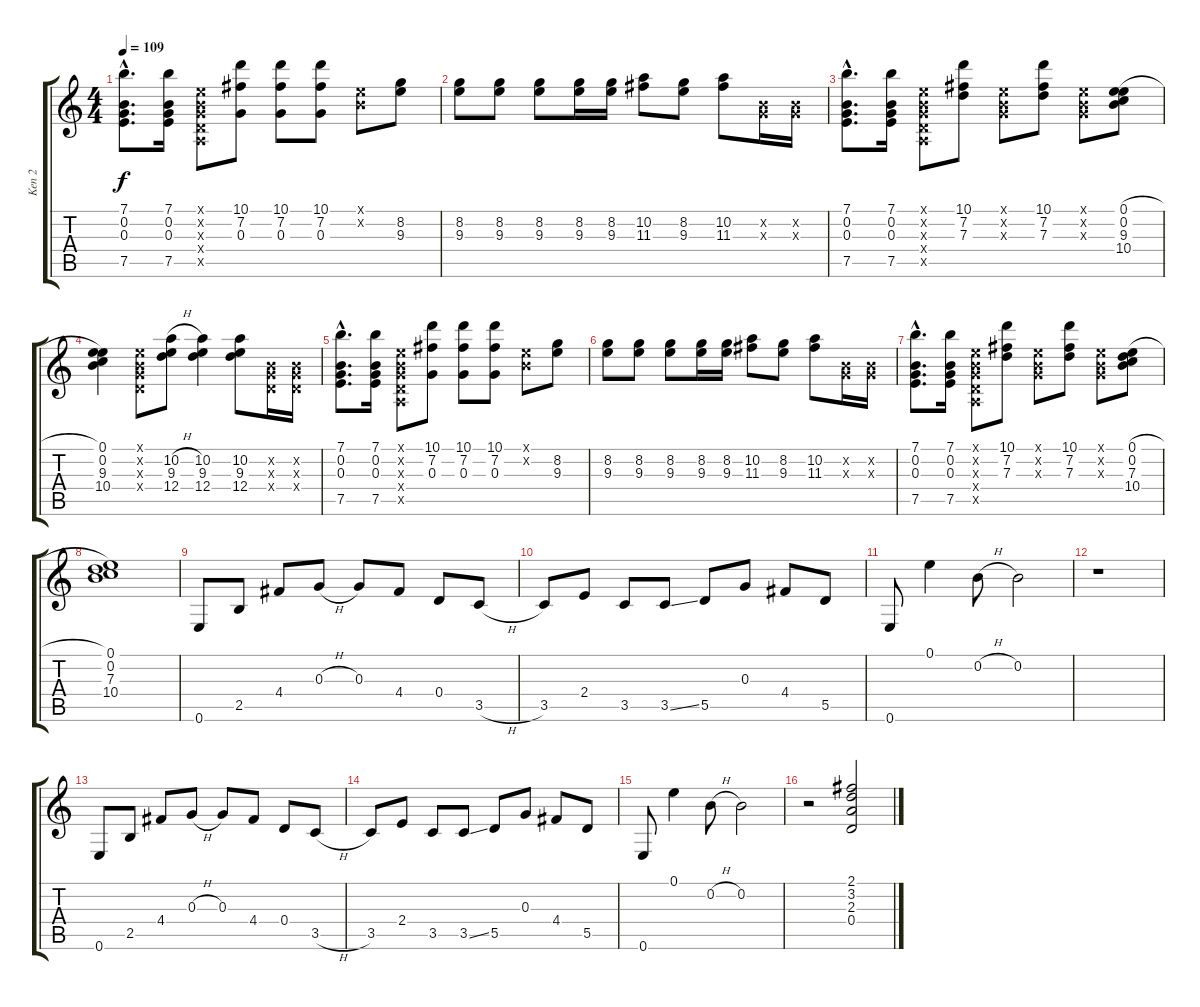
\track ("Ken 2" "Ken 2") {instrument electricguitarclean}
\staff {score tabs}
\tuning (E4 B3 G3 D3 A2 E2) {hide}
\ts (4 4)
\tempo 109
\clef g2
\ks c
(7.1{hac} 0.2{hac} 0.3{hac} 7.5{hac}).8{d dy f instrument distortionguitar} (7.1 0.2 0.3 7.5).16 (0.1{x} 0.2{x} 0.3{x} 0.4{x} 0.5{x}).8 (10.1 7.2 0.3).8 (10.1 7.2 0.3).8 (10.1 7.2 0.3).8 (0.1{x} 0.2{x}).8 (8.2 9.3).8 |
(8.2 9.3).8 (8.2 9.3).8 (8.2 9.3).8 (8.2 9.3).16 (8.2 9.3).16 (10.2 11.3).8 (8.2 9.3).8 (10.2 11.3).8 (0.2{x} 0.3{x}).16 (0.2{x} 0.3{x}).16 |
(7.1{hac} 0.2{hac} 0.3{hac} 7.5{hac}).8{d} (7.1 0.2 0.3 7.5).16 (0.1{x} 0.2{x} 0.3{x} 0.4{x} 0.5{x}).8 (10.1 7.2 7.3).8 (0.1{x} 0.2{x} 0.3{x}).8 (10.1 7.2 7.3).8 (0.1{x} 0.2{x} 0.3{x}).8 (0.1{h} 0.2 9.3 10.4).8 |
(0.1 0.2 9.3 10.4).4 (0.1{x} 0.2{x} 0.3{x} 0.4{x}).8 (10.2{h} 9.3 12.4).8 (10.2 9.3 12.4).4 (10.2 9.3 12.4).8 (0.2{x} 0.3{x} 0.4{x}).16 (0.2{x} 0.3{x} 0.4{x}).16 |
(7.1{hac} 0.2{hac} 0.3{hac} 7.5{hac}).8{d} (7.1 0.2 0.3 7.5).16 (0.1{x} 0.2{x} 0.3{x} 0.4{x} 0.5{x}).8 (10.1 7.2 0.3).8 (10.1 7.2 0.3).8 (10.1 7.2 0.3).8 (0.1{x} 0.2{x}).8 (8.2 9.3).8 |
(8.2 9.3).8 (8.2 9.3).8 (8.2 9.3).8 (8.2 9.3).16 (8.2 9.3).16 (10.2 11.3).8 (8.2 9.3).8 (10.2 11.3).8 (0.2{x} 0.3{x}).16 (0.2{x} 0.3{x}).16 |
(7.1{hac} 0.2{hac} 0.3{hac} 7.5{hac}).8{d} (7.1 0.2 0.3 7.5).16 (0.1{x} 0.2{x} 0.3{x} 0.4{x} 0.5{x}).8 (10.1 7.2 7.3).8 (0.1{x} 0.2{x} 0.3{x}).8 (10.1 7.2 7.3).8 (0.1{x} 0.2{x} 0.3{x}).8 (0.1{h} 0.2 7.3 10.4).8 |
(0.1 0.2 7.3 10.4).1 |
0.6.8{instrument electricguitarclean} 2.5.8 4.4.8 0.3{h}.8 0.3.8 4.4.8 0.4.8 3.5{h}.8 |
3.5.8 2.4.8 3.5.8 3.5{ss}.8 5.5.8 0.3.8 4.4.8 5.5.8 |
0.6.8 0.1.4 0.2{h}.8 0.2.2 |
r.1 |
0.6.8 2.5.8 4.4.8 0.3{h}.8 0.3.8 4.4.8 0.4.8 3.5{h}.8 |
3.5.8 2.4.8 3.5.8 3.5{ss}.8 5.5.8 0.3.8 4.4.8 5.5.8 |
0.6.8 0.1.4 0.2{h}.8 0.2.2 |
r.2 (2.1 3.2 2.3 0.4).2
